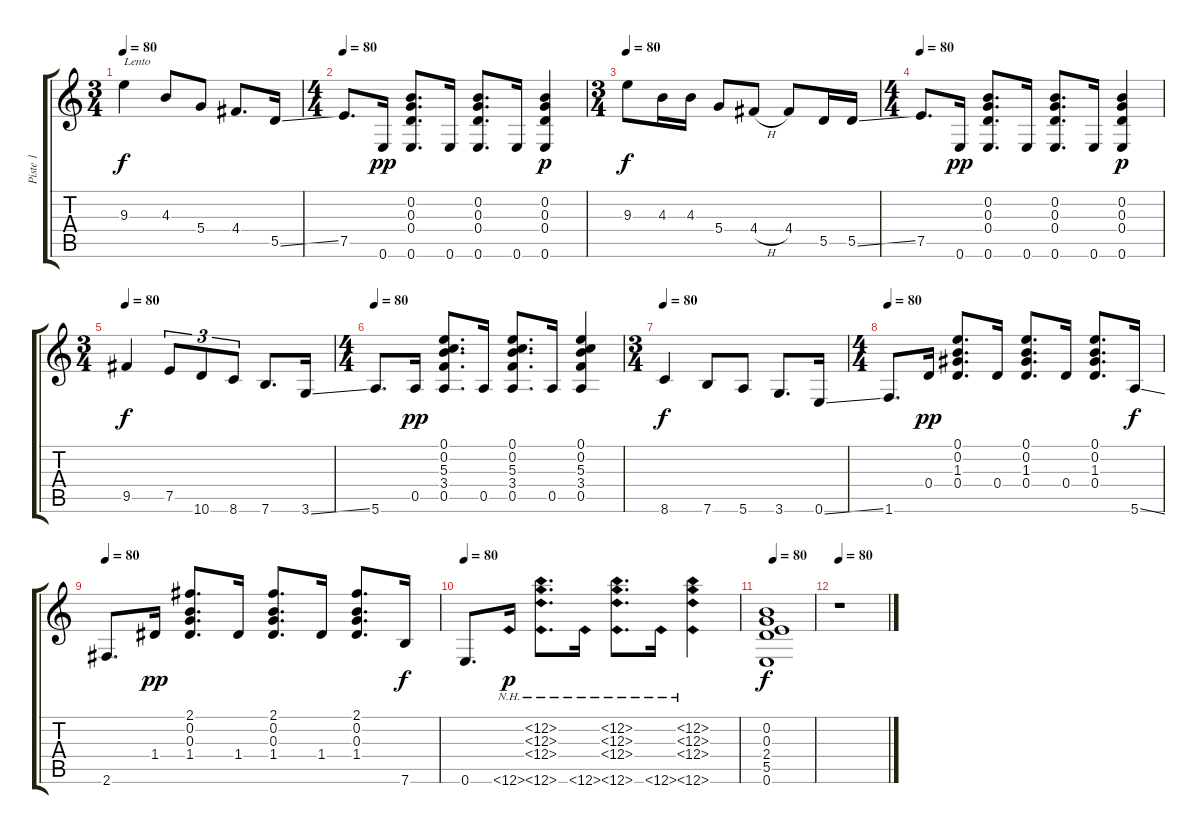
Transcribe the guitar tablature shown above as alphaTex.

\track ("Piste 1" "Piste 1") {instrument acousticguitarnylon}
\staff {score tabs}
\tuning (E4 B3 G3 D3 A2 E2) {hide}
\ts (3 4)
\tempo 80
\clef g2
\ks c
9.3.4{txt "Lento" dy f} 4.3.8 5.4.8 4.4.8{d} 5.5{ss}.16 |
\ts (4 4)
\tempo 80
7.5.8{d} 0.6.16{dy pp} (0.2 0.3 0.4 0.6).8{d} 0.6.16 (0.2 0.3 0.4 0.6).8{d} 0.6.16 (0.2 0.3 0.4 0.6).4{dy p} |
\ts (3 4)
\tempo 80
9.3.8{dy f} 4.3.16 4.3.16 5.4.8 4.4{h}.8 4.4.8 5.5.16 5.5{ss}.16 |
\ts (4 4)
\tempo 80
7.5.8{d} 0.6.16{dy pp} (0.2 0.3 0.4 0.6).8{d} 0.6.16 (0.2 0.3 0.4 0.6).8{d} 0.6.16 (0.2 0.3 0.4 0.6).4{dy p} |
\ts (3 4)
\tempo 80
9.5.4{dy f} 7.5.8{tu (3 2)} 10.6.8{tu (3 2)} 8.6.8{tu (3 2)} 7.6.8{d} 3.6{ss}.16 |
\ts (4 4)
\tempo 80
5.6.8{d} 0.5.16{dy pp} (0.1 0.2 5.3 3.4 0.5).8{d} 0.5.16 (0.1 0.2 5.3 3.4 0.5).8{d} 0.5.16 (0.1 0.2 5.3 3.4 0.5).4 |
\ts (3 4)
\tempo 80
8.6.4{dy f} 7.6.8 5.6.8 3.6.8{d} 0.6{ss}.16 |
\ts (4 4)
\tempo 80
1.6.8{d} 0.4.16{dy pp} (0.1 0.2 1.3 0.4).8{d} 0.4.16 (0.1 0.2 1.3 0.4).8{d} 0.4.16 (0.1 0.2 1.3 0.4).8{d} 5.6{ss}.16{dy f} |
\tempo 80
2.6.8{d} 1.4.16{dy pp} (2.1 0.2 0.3 1.4).8{d} 1.4.16 (2.1 0.2 0.3 1.4).8{d} 1.4.16 (2.1 0.2 0.3 1.4).8{d} 7.6.16{dy f} |
\tempo 80
0.6.8{d} 12.6{nh}.16{dy p} (12.2{nh} 12.3{nh} 12.4{nh} 12.6{nh}).8{d} 12.6{nh}.16 (12.2{nh} 12.3{nh} 12.4{nh} 12.6{nh}).8{d} 12.6{nh}.16 (12.2{nh} 12.3{nh} 12.4{nh} 12.6{nh}).4 |
\tempo 80
(0.2 0.3 2.4 5.5 0.6).1{dy f} |
\tempo 80
r.1
